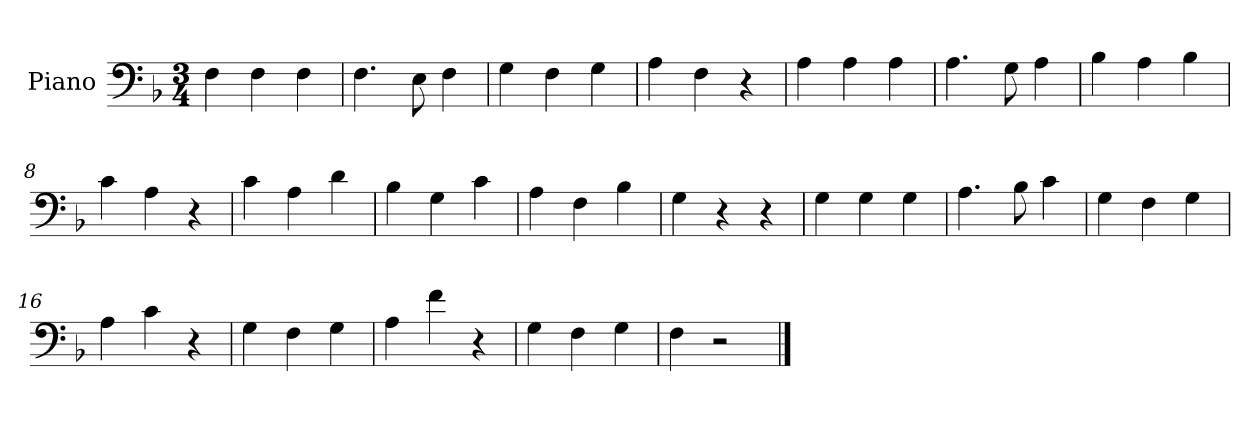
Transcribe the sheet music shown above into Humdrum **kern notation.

**kern
*part1
*staff1
*I"Piano
*I'Pno
*clefF4
*k[b-]
*M3/4
=1
4F\
4F\
4F\
=2
4.F\
8E\
4F\
=3
4G\
4F\
4G\
=4
4A\
4F\
4r
=5
4A\
4A\
4A\
=6
4.A\
8G\
4A\
=7
4B-\
4A\
4B-\
=8
4c\
4A\
4r
=9
4c\
4A\
4d\
=10
4B-\
4G\
4c\
=11
4A\
4F\
4B-\
=12
4G\
4r
4r
=13
4G\
4G\
4G\
=14
4.A\
8B-\
4c\
=15
4G\
4F\
4G\
=16
4A\
4c\
4r
=17
4G\
4F\
4G\
=18
4A\
4f\
4r
=19
4G\
4F\
4G\
=20
4F\
2r
==
*-
